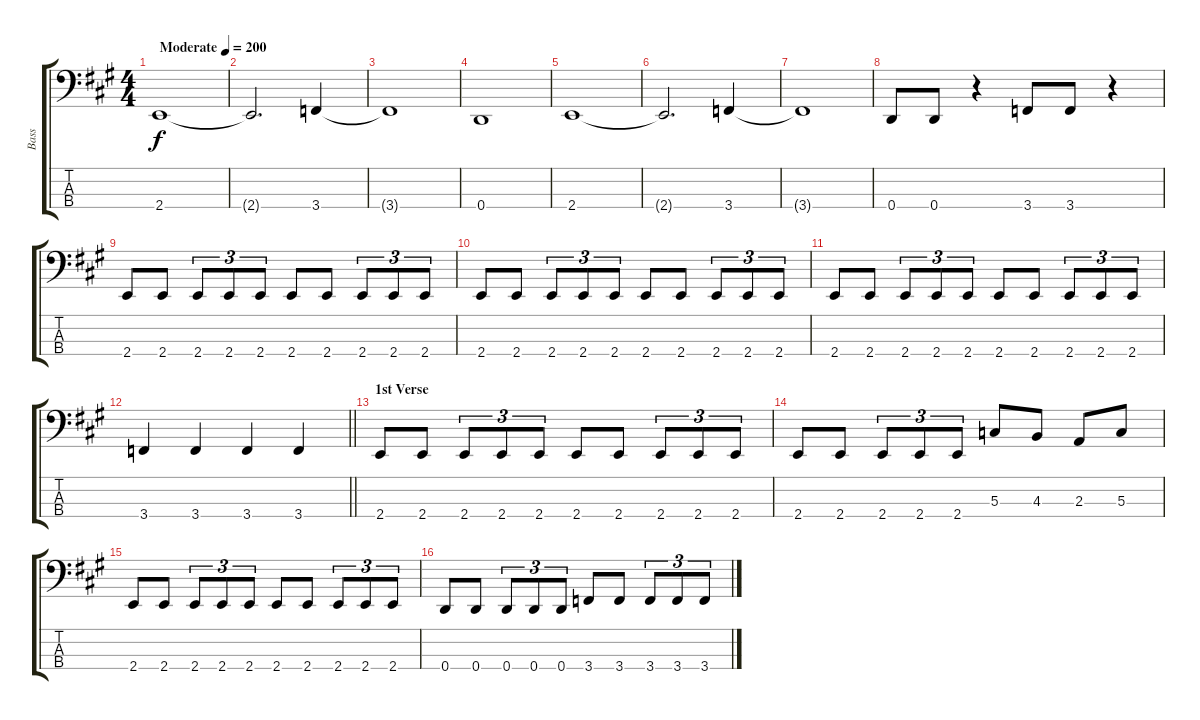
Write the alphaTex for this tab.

\track ("Bass" "Bass") {instrument electricbassfinger}
\staff {score tabs}
\tuning (F2 C2 G1 D1) {hide}
\ts (4 4)
\tempo (200 "Moderate")
\clef f4
\ks f#minor
2.4.1{dy f instrument electricbassfinger} |
2.4{t}.2{d} 3.4.4 |
3.4{t}.1 |
0.4.1 |
2.4.1 |
2.4{t}.2{d} 3.4.4 |
3.4{t}.1 |
0.4.8 0.4.8 r.4 3.4.8 3.4.8 r.4 |
2.4.8 2.4.8 2.4.8{tu (3 2)} 2.4.8{tu (3 2)} 2.4.8{tu (3 2)} 2.4.8 2.4.8 2.4.8{tu (3 2)} 2.4.8{tu (3 2)} 2.4.8{tu (3 2)} |
2.4.8 2.4.8 2.4.8{tu (3 2)} 2.4.8{tu (3 2)} 2.4.8{tu (3 2)} 2.4.8 2.4.8 2.4.8{tu (3 2)} 2.4.8{tu (3 2)} 2.4.8{tu (3 2)} |
2.4.8 2.4.8 2.4.8{tu (3 2)} 2.4.8{tu (3 2)} 2.4.8{tu (3 2)} 2.4.8 2.4.8 2.4.8{tu (3 2)} 2.4.8{tu (3 2)} 2.4.8{tu (3 2)} |
\barLineRight lightlight
3.4.4 3.4.4 3.4.4 3.4.4 |
\section ("" "1st Verse")
2.4.8 2.4.8 2.4.8{tu (3 2)} 2.4.8{tu (3 2)} 2.4.8{tu (3 2)} 2.4.8 2.4.8 2.4.8{tu (3 2)} 2.4.8{tu (3 2)} 2.4.8{tu (3 2)} |
2.4.8 2.4.8 2.4.8{tu (3 2)} 2.4.8{tu (3 2)} 2.4.8{tu (3 2)} 5.3.8 4.3.8 2.3.8 5.3.8 |
2.4.8 2.4.8 2.4.8{tu (3 2)} 2.4.8{tu (3 2)} 2.4.8{tu (3 2)} 2.4.8 2.4.8 2.4.8{tu (3 2)} 2.4.8{tu (3 2)} 2.4.8{tu (3 2)} |
0.4.8 0.4.8 0.4.8{tu (3 2)} 0.4.8{tu (3 2)} 0.4.8{tu (3 2)} 3.4.8 3.4.8 3.4.8{tu (3 2)} 3.4.8{tu (3 2)} 3.4.8{tu (3 2)}
